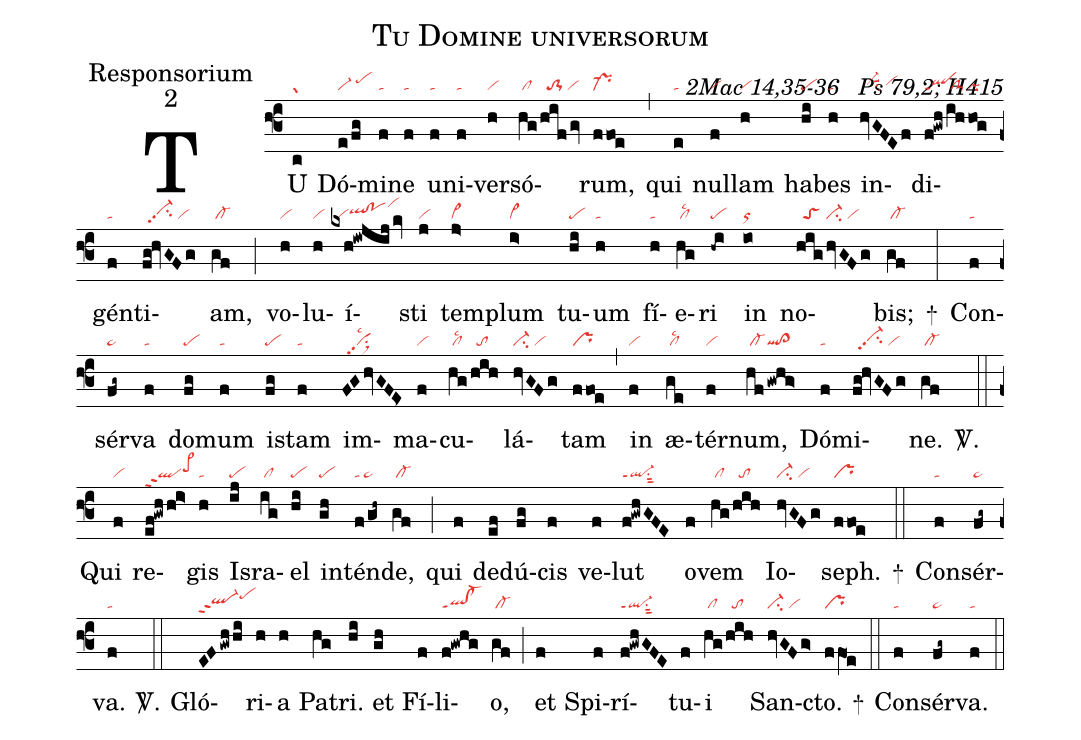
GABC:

name:Tu Domine universorum;
office-part:Responsorium;
mode:2;
commentary:2Mac 14,35-36 ꝟ Ps 79,2; H415;
nabc-lines:1;
%%
(f3)
TU(c|gr) Dó(e/fg|vi-/pehi)mi(f|ta)ne(f|ta) u(f|ta)ni(f|ta)ver(h|vi)só(hg|/cl|/hifgv|//to-1/vi)rum,(ffoe|pr-) (,)
qui(e|ta) nul(f|vi)lam(h|vi) ha(hi|pe)bes(h|ta) in(hvGFEf|//vi-hhsuu1su2/vihh)di(f!gwh|qlppt1|/ih|/clS-|/hog|pi)gén(f|ta)ti(fg!hvGFg|//vi-hhpp2su2/vi)am,(gf|/cl-) (;)
vo(h|vi)lu(h|vi)í(kxh!iwjijkv|//viqlhh!pohhvihk)sti(j|vi) tem(j>|vi>)plum(i>|vi>) tu(hi|pe)um(h|ta) fí(h|ta)e(hg|/cllsc2)ri(-hi|pe) in(io|or) no(hig|//toS|hvGFg|vi-su2/vi)bis;(gf|/cl-) +(:)
Con(f|ta)sér(fg~|pe~)va(f|ta) do(fg|pe)mum(f|ta) i(fg|pe)stam(f|ta) im(FGhvGFE>|//vipp2su1sux1lsc2)ma(f|vi)cu(hg|/cllsc2|/hih|//to)lá(hvGFg|vi-su2/vi)tam(ffoe|pr) (,)
in(f|vi) æ(ge|/cllsc2)tér(f|vi)num,(hf|/cl-|!gwhg>|ql!cl>) Dó(f|ta)mi(fg!hvGFg|//vi-hhpp2su2/vi)ne.(gf|/cl-) <sp>V/</sp>.(::)
Qui(f|vi) re(ef!gwh/h!i>|qlppt2pe>hi)gis(h|ta) Is(ij|pe)ra(ig|/cl)el(hi|pe) in(gh|pe)tén(f/gh~|ta/pe~)de,(gf|/cl-) (;)
qui(f) de(ef)dú(fg)cis(f) ve(f)lut(f!gwhGFE|ql-ppt1su1sut2) o(f)vem(hg|/cl|/hih|//to) Io(hvGFg|vi-su2/vi)seph.(ffoe|pr) +(::)
Con(f|ta)sér(fg~|pe~)va.(f|ta) <sp>V/</sp>.(::)
Gló(EFgwhhi|ql-hhppt2pehj)ri(h)a(h) Pa(hg)tri.(hi) et(gh) Fí(f)li(f!gwhg|ql!cl-ppt1)o,(gf|/cl-) (;)
et(f) Spi(f)rí(f!gwhGFE|ql-ppt1su1sut2)tu(f)i(hg|/cl|/hih|//to) San(hvGFg>|ci-/vi)cto.(ffO1e|pr) +(::)
Con(f|ta)sér(fg~|pe~)va.(f|ta) (::)
